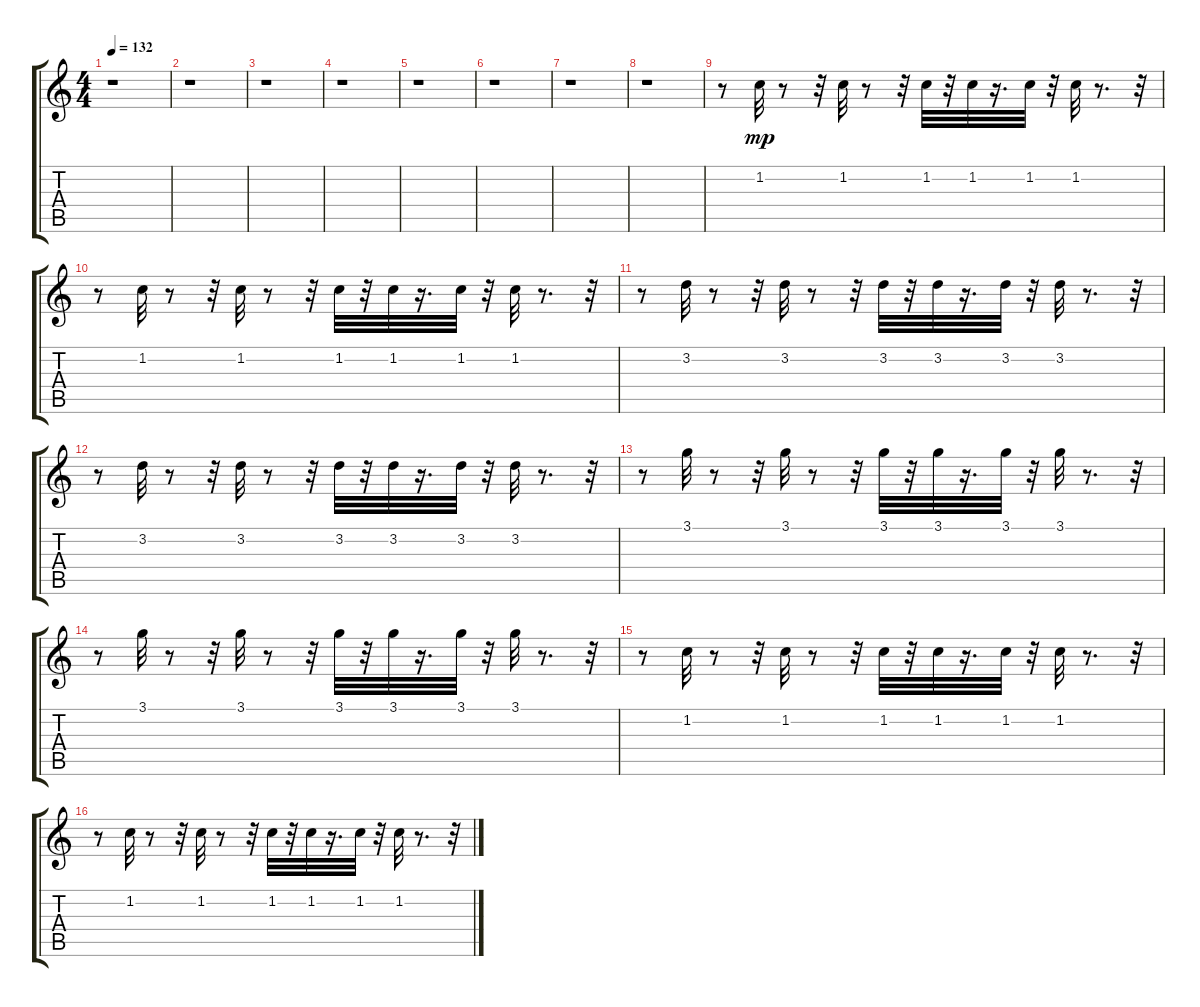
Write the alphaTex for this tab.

\track "" {instrument synthbass1}
\staff {score tabs}
\tuning (E4 B3 G3 D3 A2 E2) {hide}
\ts (4 4)
\tempo 132
\clef g2
\ks c
r.1{dy mp} |
r.1 |
r.1 |
r.1 |
r.1 |
r.1 |
r.1 |
r.1 |
r.8 1.2.32 r.8 r.32 1.2.32 r.8 r.32 1.2.32 r.32 1.2.32 r.16{d} 1.2.32 r.32 1.2.32 r.8{d} r.32 |
r.8 1.2.32 r.8 r.32 1.2.32 r.8 r.32 1.2.32 r.32 1.2.32 r.16{d} 1.2.32 r.32 1.2.32 r.8{d} r.32 |
r.8 3.2.32 r.8 r.32 3.2.32 r.8 r.32 3.2.32 r.32 3.2.32 r.16{d} 3.2.32 r.32 3.2.32 r.8{d} r.32 |
r.8 3.2.32 r.8 r.32 3.2.32 r.8 r.32 3.2.32 r.32 3.2.32 r.16{d} 3.2.32 r.32 3.2.32 r.8{d} r.32 |
r.8 3.1.32 r.8 r.32 3.1.32 r.8 r.32 3.1.32 r.32 3.1.32 r.16{d} 3.1.32 r.32 3.1.32 r.8{d} r.32 |
r.8 3.1.32 r.8 r.32 3.1.32 r.8 r.32 3.1.32 r.32 3.1.32 r.16{d} 3.1.32 r.32 3.1.32 r.8{d} r.32 |
r.8 1.2.32 r.8 r.32 1.2.32 r.8 r.32 1.2.32 r.32 1.2.32 r.16{d} 1.2.32 r.32 1.2.32 r.8{d} r.32 |
r.8 1.2.32 r.8 r.32 1.2.32 r.8 r.32 1.2.32 r.32 1.2.32 r.16{d} 1.2.32 r.32 1.2.32 r.8{d} r.32
